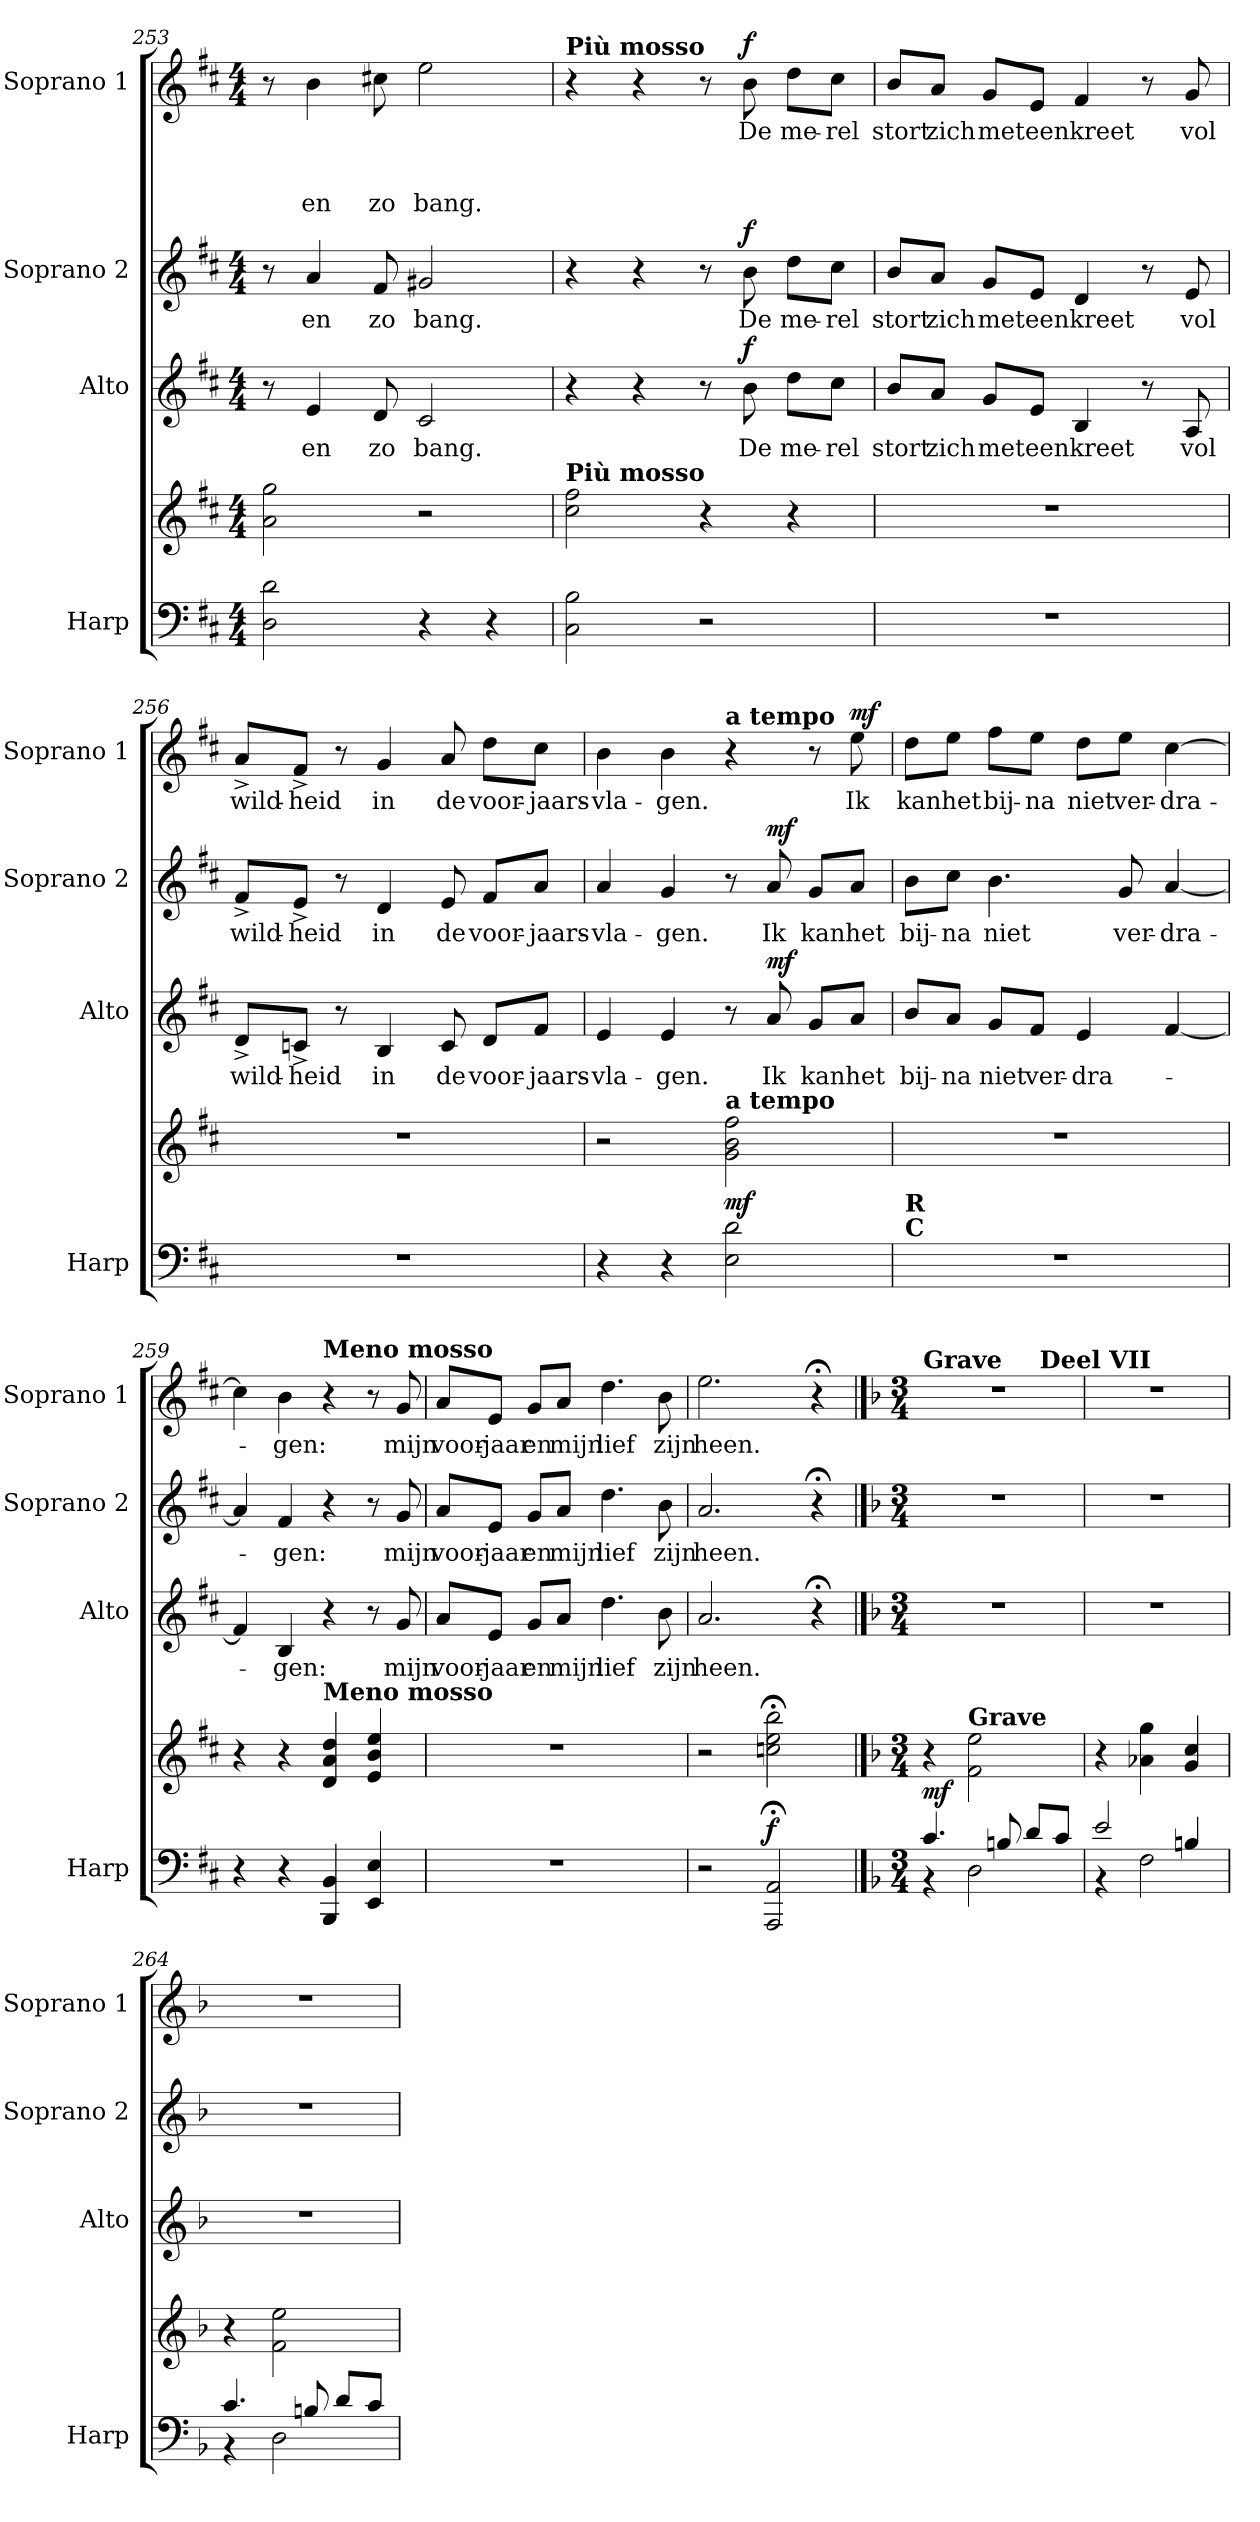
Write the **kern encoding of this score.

**kern	**kern	**dynam	**kern	**text	**dynam	**kern	**text	**dynam	**kern	**text	**text	**text	**text	**dynam
*part4	*part4	*part4	*part3	*part3	*part3	*part2	*part2	*part2	*part1	*part1	*part1	*part1	*part1	*part1
*staff5	*staff4	*staff4/5	*staff3	*staff3	*staff3	*staff2	*staff2	*staff2	*staff1	*staff1	*staff1	*staff1	*staff1	*staff1
*I"Harp	*	*	*I"Alto	*	*	*I"Soprano 2	*	*	*I"Soprano 1	*	*	*	*	*
*I'Harp	*	*	*I'Alto	*	*	*I'Soprano 2	*	*	*I'Soprano 1	*	*	*	*	*
*clefF4	*clefG2	*	*clefG2	*	*	*clefG2	*	*	*clefG2	*	*	*	*	*
*k[f#c#]	*k[f#c#]	*	*k[f#c#]	*	*	*k[f#c#]	*	*	*k[f#c#]	*	*	*	*	*
*D:	*D:	*	*D:	*	*	*D:	*	*	*D:	*	*	*	*	*
*M4/4	*M4/4	*	*M4/4	*	*	*M4/4	*	*	*M4/4	*	*	*	*	*
=253	=253	=253	=253	=253	=253	=253	=253	=253	=253	=253	=253	=253	=253	=253
2D\ 2d\	2a\ 2gg\	.	8r	.	.	8r	.	.	8r	.	.	.	.	.
!	!	!	!	!LO:LY:b	!	!	!LO:LY:b	!	!	!	!	!	!LO:LY:b	!
.	.	.	4e/	en	.	4a/	en	.	4b\	.	.	.	en	.
!	!	!	!	!LO:LY:b	!	!	!LO:LY:b	!	!	!	!	!	!LO:LY:b	!
.	.	.	8d/	zo	.	8f#/	zo	.	8cc#X\	.	.	.	zo	.
!	!	!	!	!LO:LY:b	!	!	!LO:LY:b	!	!	!	!	!	!LO:LY:b	!
4r	2r	.	2c#/	bang.	.	2g#X/	bang.	.	2ee\	.	.	.	bang.	.
4r	.	.	.	.	.	.	.	.	.	.	.	.	.	.
!!LO:LB:g=z
=254	=254	=254	=254	=254	=254	=254	=254	=254	=254	=254	=254	=254	=254	=254
!	!	!	!	!	!	!	!	!	!LO:TX:a:B:t=Più mosso	!	!	!	!	!
!	!LO:TX:a:B:t=Più mosso	!	!	!	!	!	!	!	!	!	!	!	!	!
2C#\ 2B\	2cc#\ 2ff#\	.	4r	.	.	4r	.	.	4r	.	.	.	.	.
.	.	.	4r	.	.	4r	.	.	4r	.	.	.	.	.
2r	4r	.	8r	.	.	8r	.	.	8r	.	.	.	.	.
!	!	!	!	!LO:LY:b	!LO:DY:a	!	!LO:LY:b	!LO:DY:a	!	!LO:LY:b	!	!	!	!LO:DY:a
.	.	.	8b\	De	f	8b\	De	f	8b\	De	.	.	.	f
!	!	!	!	!LO:LY:b	!	!	!LO:LY:b	!	!	!LO:LY:b	!	!	!	!
.	4r	.	8dd\L	me-	.	8dd\L	me-	.	8dd\L	me-	.	.	.	.
!	!	!	!	!LO:LY:b	!	!	!LO:LY:b	!	!	!LO:LY:b	!	!	!	!
.	.	.	8cc#\J	-rel	.	8cc#\J	-rel	.	8cc#\J	-rel	.	.	.	.
=255	=255	=255	=255	=255	=255	=255	=255	=255	=255	=255	=255	=255	=255	=255
!	!	!	!	!LO:LY:b	!	!	!LO:LY:b	!	!	!LO:LY:b	!	!	!	!
1r	1r	.	8b/L	stort	.	8b/L	stort	.	8b/L	stort	.	.	.	.
!	!	!	!	!LO:LY:b	!	!	!LO:LY:b	!	!	!LO:LY:b	!	!	!	!
.	.	.	8a/J	zich	.	8a/J	zich	.	8a/J	zich	.	.	.	.
!	!	!	!	!LO:LY:b	!	!	!LO:LY:b	!	!	!LO:LY:b	!	!	!	!
.	.	.	8g/L	met	.	8g/L	met	.	8g/L	met	.	.	.	.
!	!	!	!	!LO:LY:b	!	!	!LO:LY:b	!	!	!LO:LY:b	!	!	!	!
.	.	.	8e/J	een	.	8e/J	een	.	8e/J	een	.	.	.	.
!	!	!	!	!LO:LY:b	!	!	!LO:LY:b	!	!	!LO:LY:b	!	!	!	!
.	.	.	4B/	kreet	.	4d/	kreet	.	4f#/	kreet	.	.	.	.
.	.	.	8r	.	.	8r	.	.	8r	.	.	.	.	.
!	!	!	!	!LO:LY:b	!	!	!LO:LY:b	!	!	!LO:LY:b	!	!	!	!
.	.	.	8A/	vol	.	8e/	vol	.	8g/	vol	.	.	.	.
=256	=256	=256	=256	=256	=256	=256	=256	=256	=256	=256	=256	=256	=256	=256
!	!	!	!	!LO:LY:b	!	!	!LO:LY:b	!	!	!LO:LY:b	!	!	!	!
1r	1r	.	8d^/L	wild-	.	8f#^/L	wild-	.	8a^/L	wild-	.	.	.	.
!	!	!	!	!LO:LY:b	!	!	!LO:LY:b	!	!	!LO:LY:b	!	!	!	!
.	.	.	8cn^/J	-heid	.	8e^/J	-heid	.	8f#^/J	-heid	.	.	.	.
.	.	.	8r	.	.	8r	.	.	8r	.	.	.	.	.
!	!	!	!	!LO:LY:b	!	!	!LO:LY:b	!	!	!LO:LY:b	!	!	!	!
.	.	.	4B/	in	.	4d/	in	.	4g/	in	.	.	.	.
!	!	!	!	!LO:LY:b	!	!	!LO:LY:b	!	!	!LO:LY:b	!	!	!	!
.	.	.	8c/	de	.	8e/	de	.	8a/	de	.	.	.	.
!	!	!	!	!LO:LY:b	!	!	!LO:LY:b	!	!	!LO:LY:b	!	!	!	!
.	.	.	8d/L	voor-	.	8f#/L	voor-	.	8dd\L	voor-	.	.	.	.
!	!	!	!	!LO:LY:b	!	!	!LO:LY:b	!	!	!LO:LY:b	!	!	!	!
.	.	.	8f#/J	-jaars-	.	8a/J	-jaars-	.	8cc#\J	-jaars-	.	.	.	.
!!LO:LB:g=z
=257	=257	=257	=257	=257	=257	=257	=257	=257	=257	=257	=257	=257	=257	=257
!	!	!	!	!LO:LY:b	!	!	!LO:LY:b	!	!	!LO:LY:b	!	!	!	!
4r	2r	.	4e/	-vla-	.	4a/	-vla-	.	4b\	-vla-	.	.	.	.
!	!	!	!	!LO:LY:b	!	!	!LO:LY:b	!	!	!LO:LY:b	!	!	!	!
4r	.	.	4e/	-gen.	.	4g/	-gen.	.	4b\	-gen.	.	.	.	.
!	!	!	!	!	!	!	!	!	!LO:TX:a:B:t=a tempo	!	!	!	!	!
!	!LO:TX:a:B:t=a tempo	!	!	!	!	!	!	!	!	!	!	!	!	!
!	!	!LO:DY:a=2	!	!	!	!	!	!	!	!	!	!	!	!
2E\ 2d\	2g\ 2b\ 2ff#\	mf	8r	.	.	8r	.	.	4r	.	.	.	.	.
!	!	!	!	!LO:LY:b	!LO:DY:a	!	!LO:LY:b	!LO:DY:a	!	!	!	!	!	!
.	.	.	8a/	Ik	mf	8a/	Ik	mf	.	.	.	.	.	.
!	!	!	!	!LO:LY:b	!	!	!LO:LY:b	!	!	!	!	!	!	!
.	.	.	8g/L	kan	.	8g/L	kan	.	8r	.	.	.	.	.
!	!	!	!	!LO:LY:b	!	!	!LO:LY:b	!	!	!LO:LY:b	!	!	!	!LO:DY:a
.	.	.	8a/J	het	.	8a/J	het	.	8ee\	Ik	.	.	.	mf
=258	=258	=258	=258	=258	=258	=258	=258	=258	=258	=258	=258	=258	=258	=258
!LO:TX:a:B:t=C	!	!	!	!	!	!	!	!	!	!	!	!	!	!
!LO:TX:a:B:t=R	!	!	!	!	!	!	!	!	!	!	!	!	!	!
!	!	!	!	!LO:LY:b	!	!	!LO:LY:b	!	!	!LO:LY:b	!	!	!	!
1r	1r	.	8b/L	bij-	.	8b\L	bij-	.	8dd\L	kan	.	.	.	.
!	!	!	!	!LO:LY:b	!	!	!LO:LY:b	!	!	!LO:LY:b	!	!	!	!
.	.	.	8a/J	-na	.	8cc#\J	-na	.	8ee\J	het	.	.	.	.
!	!	!	!	!LO:LY:b	!	!	!LO:LY:b	!	!	!LO:LY:b	!	!	!	!
.	.	.	8g/L	niet	.	4.b\	niet	.	8ff#\L	bij-	.	.	.	.
!	!	!	!	!LO:LY:b	!	!	!	!	!	!LO:LY:b	!	!	!	!
.	.	.	8f#/J	ver-	.	.	.	.	8ee\J	-na	.	.	.	.
!	!	!	!	!LO:LY:b	!	!	!	!	!	!LO:LY:b	!	!	!	!
.	.	.	4e/	-dra-	.	.	.	.	8dd\L	niet	.	.	.	.
!	!	!	!	!	!	!	!LO:LY:b	!	!	!LO:LY:b	!	!	!	!
.	.	.	.	.	.	8g/	ver-	.	8ee\J	ver-	.	.	.	.
!	!	!	!	!	!	!	!LO:LY:b	!	!	!LO:LY:b	!	!	!	!
.	.	.	[4f#/	.	.	[4a/	-dra-	.	[4cc#\	-dra-	.	.	.	.
!!LO:LB:g=z
=259	=259	=259	=259	=259	=259	=259	=259	=259	=259	=259	=259	=259	=259	=259
4r	4r	.	4f#/]	.	.	4a/]	.	.	4cc#\]	.	.	.	.	.
!	!	!	!	!LO:LY:b	!	!	!LO:LY:b	!	!	!LO:LY:b	!	!	!	!
4r	4r	.	4B/	-gen:	.	4f#/	-gen:	.	4b\	-gen:	.	.	.	.
!	!	!	!	!	!	!	!	!	!LO:TX:a:B:t=Meno mosso	!	!	!	!	!
!	!LO:TX:a:B:t=Meno mosso	!	!	!	!	!	!	!	!	!	!	!	!	!
4BBB/ 4BB/	4d/ 4a/ 4dd/	.	4r	.	.	4r	.	.	4r	.	.	.	.	.
4EE/ 4E/	4e/ 4b/ 4ee/	.	8r	.	.	8r	.	.	8r	.	.	.	.	.
!	!	!	!	!LO:LY:b	!	!	!LO:LY:b	!	!	!LO:LY:b	!	!	!	!
.	.	.	8g/	mijn	.	8g/	mijn	.	8g/	mijn	.	.	.	.
=260	=260	=260	=260	=260	=260	=260	=260	=260	=260	=260	=260	=260	=260	=260
!	!	!	!	!LO:LY:b	!	!	!LO:LY:b	!	!	!LO:LY:b	!	!	!	!
1r	1r	.	8a/L	voor-	.	8a/L	voor-	.	8a/L	voor-	.	.	.	.
!	!	!	!	!LO:LY:b	!	!	!LO:LY:b	!	!	!LO:LY:b	!	!	!	!
.	.	.	8e/J	-jaar	.	8e/J	-jaar	.	8e/J	-jaar	.	.	.	.
!	!	!	!	!LO:LY:b	!	!	!LO:LY:b	!	!	!LO:LY:b	!	!	!	!
.	.	.	8g/L	en	.	8g/L	en	.	8g/L	en	.	.	.	.
!	!	!	!	!LO:LY:b	!	!	!LO:LY:b	!	!	!LO:LY:b	!	!	!	!
.	.	.	8a/J	mijn	.	8a/J	mijn	.	8a/J	mijn	.	.	.	.
!	!	!	!	!LO:LY:b	!	!	!LO:LY:b	!	!	!LO:LY:b	!	!	!	!
.	.	.	4.dd\	lief	.	4.dd\	lief	.	4.dd\	lief	.	.	.	.
!	!	!	!	!LO:LY:b	!	!	!LO:LY:b	!	!	!LO:LY:b	!	!	!	!
.	.	.	8b\	zijn	.	8b\	zijn	.	8b\	zijn	.	.	.	.
=261	=261	=261	=261	=261	=261	=261	=261	=261	=261	=261	=261	=261	=261	=261
!	!	!	!	!LO:LY:b	!	!	!LO:LY:b	!	!	!LO:LY:b	!	!	!	!
2r	2r	.	2.a/	heen.	.	2.a/	heen.	.	2.ee\	heen.	.	.	.	.
!	!	!LO:DY:a=2	!	!	!	!	!	!	!	!	!	!	!	!
2AAA/; 2AA/;	2ccn\;< 2ee\;< 2bb\;<	f	.	.	.	.	.	.	.	.	.	.	.	.
.	.	.	4r;<	.	.	4r;<	.	.	4r;<	.	.	.	.	.
!!LO:LB:g=z
==262	==262	==262	==262	==262	==262	==262	==262	==262	==262	==262	==262	==262	==262	==262
*k[b-]	*k[b-]	*	*k[b-]	*	*	*k[b-]	*	*	*k[b-]	*	*	*	*	*
*F:	*F:	*	*F:	*	*	*F:	*	*	*F:	*	*	*	*	*
*M3/4	*M3/4	*	*M3/4	*	*	*M3/4	*	*	*M3/4	*	*	*	*	*
*	*	*	*	*	*	*	*	*	*MM58	*	*	*	*	*
*^	*	*	*	*	*	*	*	*	*	*	*	*	*	*
!	!	!	!	!	!	!	!	!	!	!LO:TX:a:B:t=Grave	!	!	!	!	!
!	!	!	!LO:DY:a=2	!LO:N:vis=1	!	!	!LO:N:vis=1	!	!	!LO:N:vis=1	!	!	!	!	!
4.c/	4r	4r	mf	2.r	.	.	2.r	.	.	2.r	.	.	.	.	.
*	*	*MM58	*	*	*	*	*	*	*	*	*	*	*	*	*
!	!	!LO:TX:a:B:t=Grave	!	!	!	!	!	!	!	!	!	!	!	!	!
.	2D\	2f\ 2ee\	.	.	.	.	.	.	.	.	.	.	.	.	.
8Bn/	.	.	.	.	.	.	.	.	.	.	.	.	.	.	.
8d/L	.	.	.	.	.	.	.	.	.	.	.	.	.	.	.
8c/J	.	.	.	.	.	.	.	.	.	.	.	.	.	.	.
=263	=263	=263	=263	=263	=263	=263	=263	=263	=263	=263	=263	=263	=263	=263	=263
!	!	!	!	!	!	!	!	!	!	!LO:TX:a:B:cj:t=Deel VII	!	!	!	!	!
!	!	!	!	!LO:N:vis=1	!	!	!LO:N:vis=1	!	!	!LO:N:vis=1	!	!	!	!	!
2e/	4r	4r	.	2.r	.	.	2.r	.	.	2.r	.	.	.	.	.
.	2F\	4a-X\ 4gg\	.	.	.	.	.	.	.	.	.	.	.	.	.
4Bn/	.	4g/ 4cc/	.	.	.	.	.	.	.	.	.	.	.	.	.
=264	=264	=264	=264	=264	=264	=264	=264	=264	=264	=264	=264	=264	=264	=264	=264
!	!	!	!	!LO:N:vis=1	!	!	!LO:N:vis=1	!	!	!LO:N:vis=1	!	!	!	!	!
4.c/	4r	4r	.	2.r	.	.	2.r	.	.	2.r	.	.	.	.	.
.	2D\	2f\ 2ee\	.	.	.	.	.	.	.	.	.	.	.	.	.
8Bn/	.	.	.	.	.	.	.	.	.	.	.	.	.	.	.
8d/L	.	.	.	.	.	.	.	.	.	.	.	.	.	.	.
8c/J	.	.	.	.	.	.	.	.	.	.	.	.	.	.	.
*v	*v	*	*	*	*	*	*	*	*	*	*	*	*	*	*
=	=	=	=	=	=	=	=	=	=	=	=	=	=	=
*-	*-	*-	*-	*-	*-	*-	*-	*-	*-	*-	*-	*-	*-	*-
